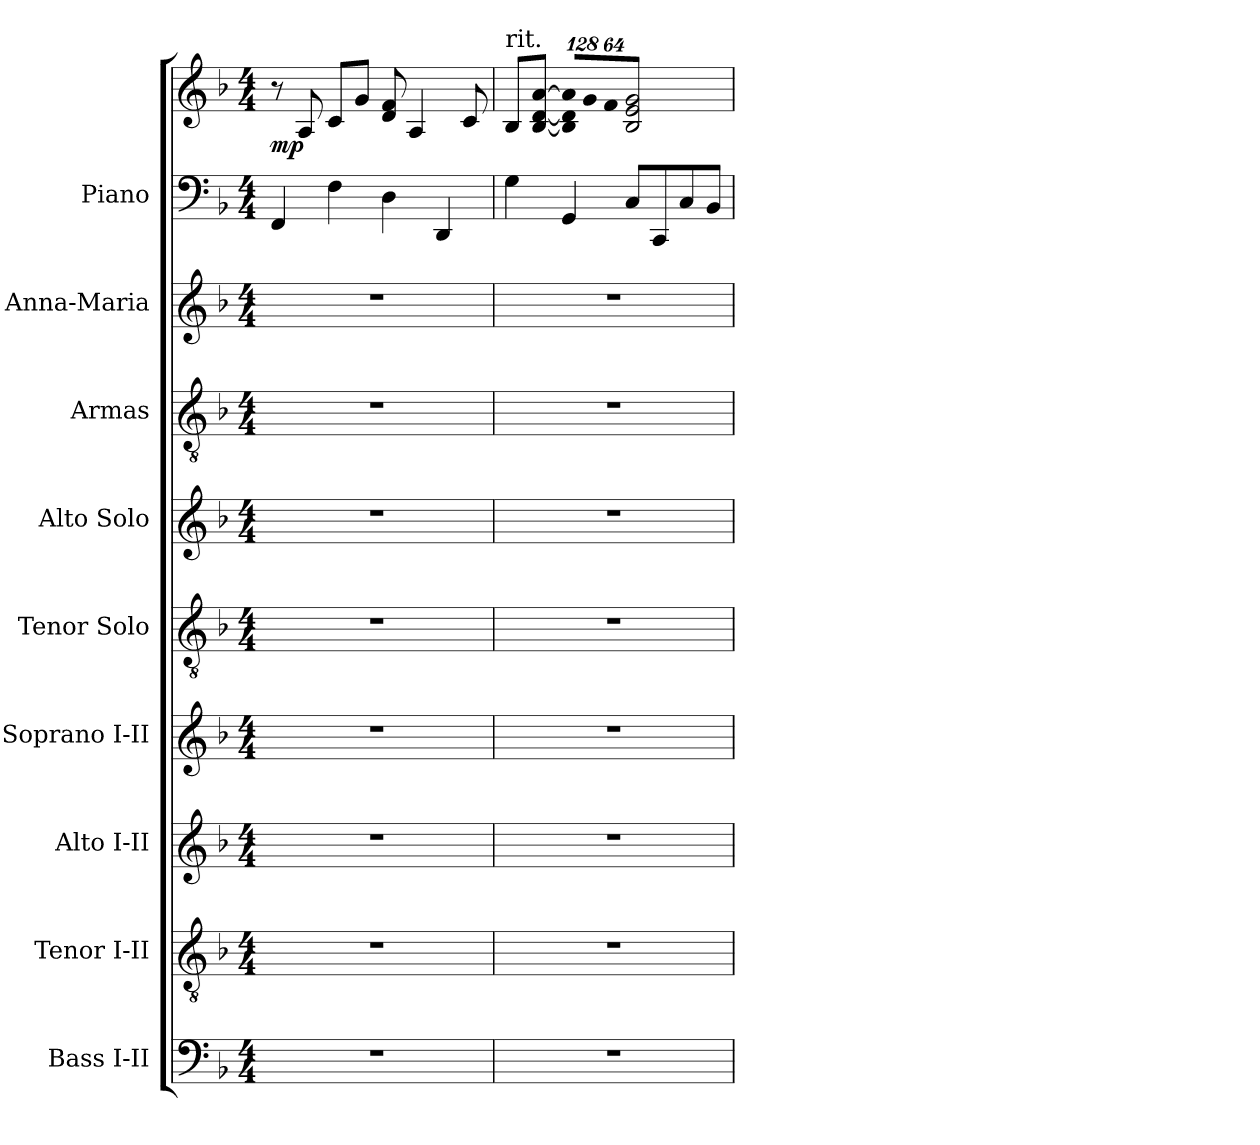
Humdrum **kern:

**kern	**kern	**kern	**kern	**kern	**kern	**kern	**kern	**kern	**kern	**dynam
*part9	*part8	*part7	*part6	*part5	*part4	*part3	*part2	*part1	*part1	*part1
*staff10	*staff9	*staff8	*staff7	*staff6	*staff5	*staff4	*staff3	*staff2	*staff1	*staff1/2
*I"Bass I-II	*I"Tenor I-II	*I"Alto I-II	*I"Soprano I-II	*I"Tenor Solo	*I"Alto Solo	*I"Armas	*I"Anna-Maria	*I"Piano	*	*
*I'B.	*I'T.	*I'A.	*I'S.	*I'T. Solo	*I'A. Solo	*I'Armas	*I'A-M	*I'Pno.	*	*
!!LO:PB:g=z
*clefF4	*clefGv2	*clefG2	*clefG2	*clefGv2	*clefG2	*clefGv2	*clefG2	*clefF4	*clefG2	*
*	*ITrd7c12	*	*	*ITrd7c12	*	*ITrd7c12	*	*	*	*
*k[b-]	*k[b-]	*k[b-]	*k[b-]	*k[b-]	*k[b-]	*k[b-]	*k[b-]	*k[b-]	*k[b-]	*
*F:	*F:	*F:	*F:	*F:	*F:	*F:	*F:	*F:	*F:	*
*M4/4	*M4/4	*M4/4	*M4/4	*M4/4	*M4/4	*M4/4	*M4/4	*M4/4	*M4/4	*
*MM82	*MM82	*MM82	*MM82	*MM82	*MM82	*MM82	*MM82	*MM82	*MM82	*
=1	=1	=1	=1	=1	=1	=1	=1	=1	=1	=1
1r	1r	1r	1r	1r	1r	1r	1r	4FFi/	8r	mp
.	.	.	.	.	.	.	.	.	8Ai/	.
.	.	.	.	.	.	.	.	4Fi\	8ci/L	.
.	.	.	.	.	.	.	.	.	8gi/J	.
.	.	.	.	.	.	.	.	4Di\	8di/ 8fi	.
.	.	.	.	.	.	.	.	.	4Ai/	.
.	.	.	.	.	.	.	.	4DDi/	.	.
.	.	.	.	.	.	.	.	.	8ci/	.
=2	=2	=2	=2	=2	=2	=2	=2	=2	=2	=2
!	!	!	!	!	!	!	!	!	!LO:TX:t=rit.	!
1r	1r	1r	1r	1r	1r	1r	1r	4Gi\	8B-i/L	.
.	.	.	.	.	.	.	.	.	[<8B-i/ [<8di [>8aiJ	.
*	*	*	*	*	*	*	*	*	*Xbrackettup	*
!	!	!	!	!	!	!	!	!	!LO:N:vis=8	!
.	.	.	.	.	.	.	.	4GGi/	1024%85B-i/] 1024%85di] 1024%85ai]L	.
!	!	!	!	!	!	!	!	!	!LO:N:vis=8	!
.	.	.	.	.	.	.	.	.	1024%85gi/	.
!	!	!	!	!	!	!	!	!	!LO:N:vis=8	!
.	.	.	.	.	.	.	.	.	512%43fi/J	.
.	.	.	.	.	.	.	.	8Ci/L	2B-i/ 2ei 2gi	.
.	.	.	.	.	.	.	.	8CCi/	.	.
.	.	.	.	.	.	.	.	8Ci/	.	.
.	.	.	.	.	.	.	.	8BB-i/J	.	.
=	=	=	=	=	=	=	=	=	=	=
*-	*-	*-	*-	*-	*-	*-	*-	*-	*-	*-
